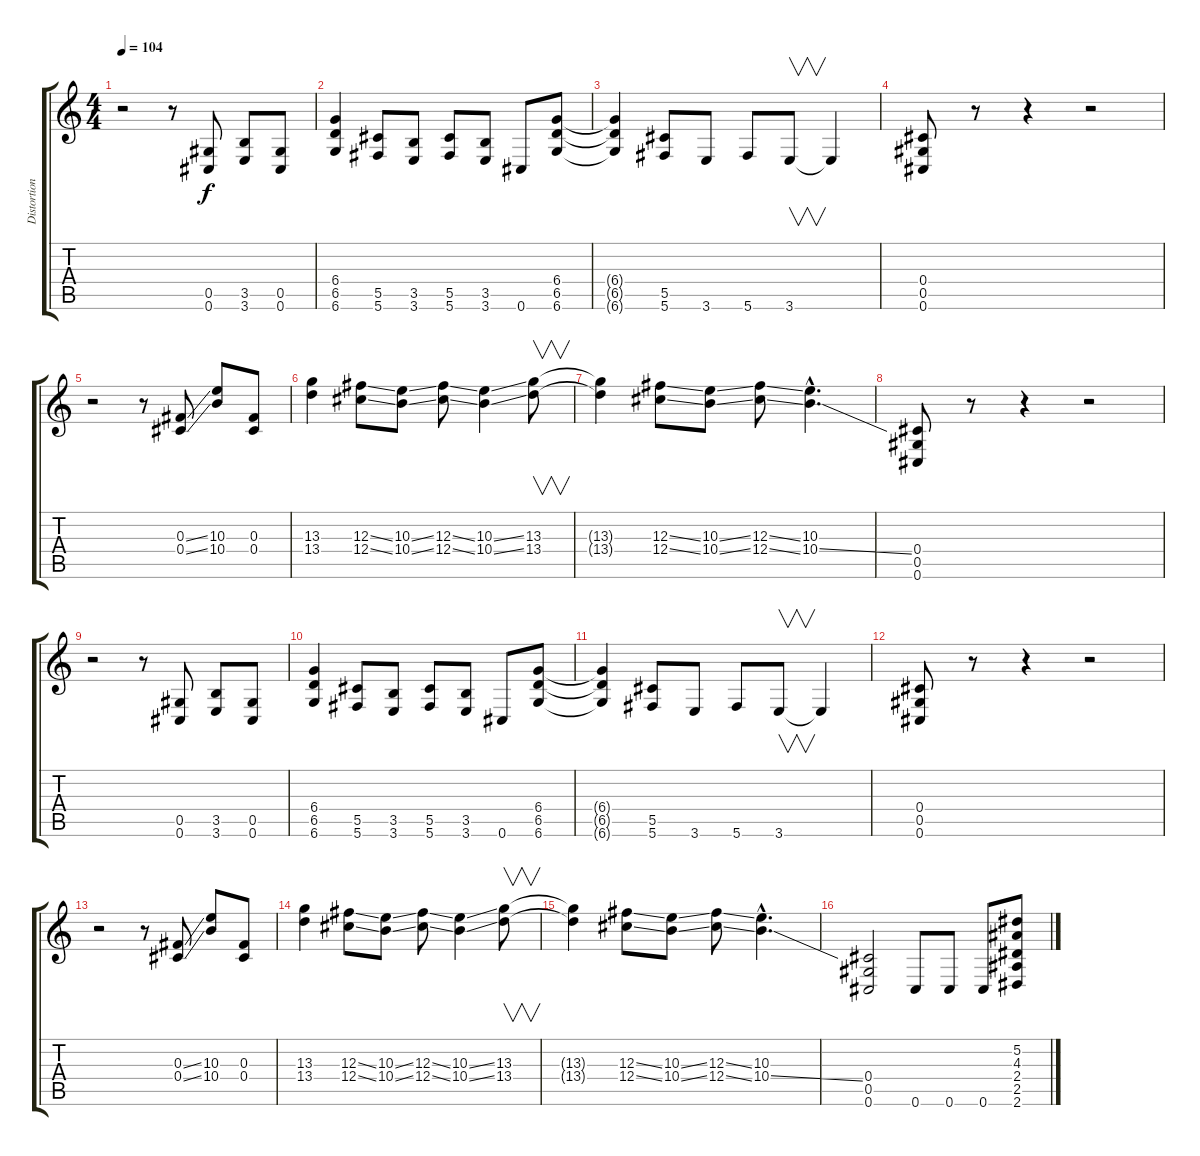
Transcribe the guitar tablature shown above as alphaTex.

\track ("Distortion Guitar" "Distortion") {instrument distortionguitar}
\staff {score tabs}
\tuning (Eb4 Bb3 Gb3 Db3 Ab2 Db2) {hide}
\ts (4 4)
\tempo 104
\clef g2
\ks c
r.2{dy f} r.8 (0.5 0.6).8 (3.5 3.6).8 (0.5 0.6).8 |
(6.4 6.5 6.6).4 (5.5 5.6).8 (3.5 3.6).8 (5.5 5.6).8 (3.5 3.6).8 0.6.8 (6.4 6.5 6.6).8 |
(6.4{t} 6.5{t} 6.6{t}).4 (5.5 5.6).8 3.6.8 5.6.8 3.6.8{v} 3.6{t}.4 |
(0.4 0.5 0.6).8 r.8 r.4 r.2 |
r.2 r.8 (0.3{ss} 0.4{ss}).8 (10.3 10.4).8 (0.3 0.4).8 |
(13.3 13.4).4 (12.3{ss} 12.4{ss}).8 (10.3{ss} 10.4{ss}).8 (12.3{ss} 12.4{ss}).8 (10.3{ss} 10.4{ss}).4 (13.3 13.4).8{v} |
(13.3{t} 13.4{t}).4 (12.3{ss} 12.4{ss}).8 (10.3{ss} 10.4{ss}).8 (12.3{ss} 12.4{ss}).8 (10.3{hac} 10.4{ss hac}).4{d} |
(0.4 0.5 0.6).8 r.8 r.4 r.2 |
r.2 r.8 (0.5 0.6).8 (3.5 3.6).8 (0.5 0.6).8 |
(6.4 6.5 6.6).4 (5.5 5.6).8 (3.5 3.6).8 (5.5 5.6).8 (3.5 3.6).8 0.6.8 (6.4 6.5 6.6).8 |
(6.4{t} 6.5{t} 6.6{t}).4 (5.5 5.6).8 3.6.8 5.6.8 3.6.8{v} 3.6{t}.4 |
(0.4 0.5 0.6).8 r.8 r.4 r.2 |
r.2 r.8 (0.3{ss} 0.4{ss}).8 (10.3 10.4).8 (0.3 0.4).8 |
(13.3 13.4).4 (12.3{ss} 12.4{ss}).8 (10.3{ss} 10.4{ss}).8 (12.3{ss} 12.4{ss}).8 (10.3{ss} 10.4{ss}).4 (13.3 13.4).8{v} |
(13.3{t} 13.4{t}).4 (12.3{ss} 12.4{ss}).8 (10.3{ss} 10.4{ss}).8 (12.3{ss} 12.4{ss}).8 (10.3{hac} 10.4{ss hac}).4{d} |
(0.4 0.5 0.6).2 0.6.8 0.6.8 0.6.8 (5.2 4.3 2.4 2.5 2.6).8
